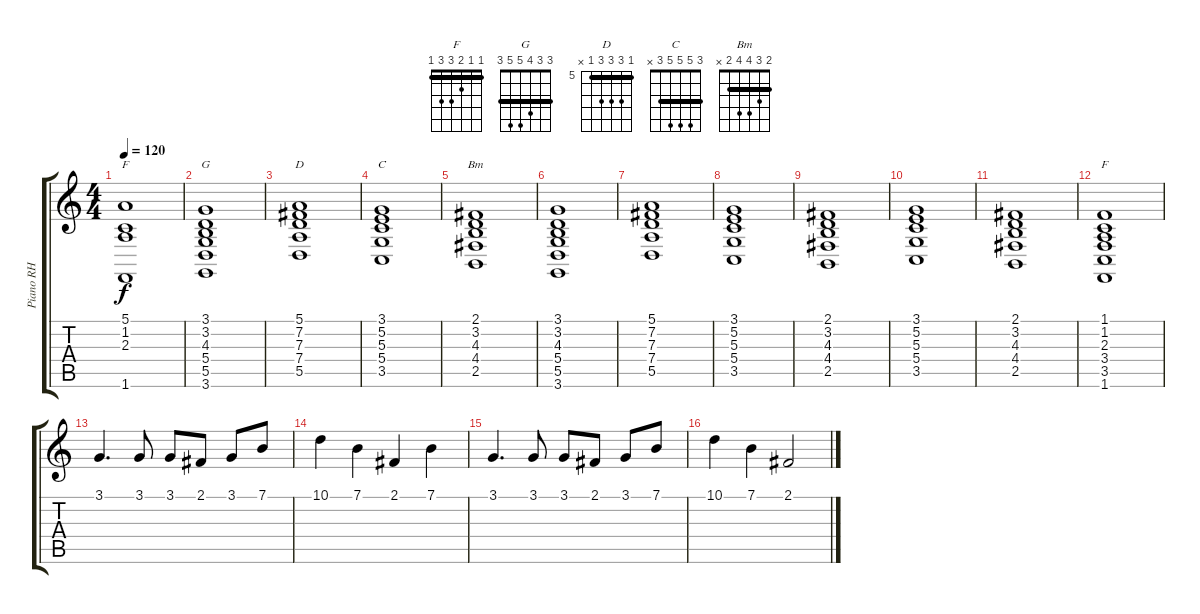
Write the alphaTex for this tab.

\track ("Piano RH" "Piano RH") {instrument acousticgrandpiano}
\staff {score tabs}
\tuning (E4 B3 G3 D3 A2 E2) {hide}
\chord ("F" 5 1 2 x x 1) {barre 1}
\chord ("G" 3 3 4 5 5 3) {barre 3}
\chord ("D" 5 7 7 7 5 x) {firstfret 5 barre 5}
\chord ("C" 3 5 5 5 3 x) {barre 3}
\chord ("Bm" 2 3 4 4 2 x) {barre 2}
\chord ("F" 1 1 2 3 3 1) {barre 1}
\ts (4 4)
\tempo 120
\clef g2
\ks c
(5.1 1.2 2.3 1.6).1{ch "F" dy f} |
(3.1 3.2 4.3 5.4 5.5 3.6).1{ch "G"} |
(5.1 7.2 7.3 7.4 5.5).1{ch "D"} |
(3.1 5.2 5.3 5.4 3.5).1{ch "C"} |
(2.1 3.2 4.3 4.4 2.5).1{ch "Bm"} |
(3.1 3.2 4.3 5.4 5.5 3.6).1 |
(5.1 7.2 7.3 7.4 5.5).1 |
(3.1 5.2 5.3 5.4 3.5).1 |
(2.1 3.2 4.3 4.4 2.5).1 |
(3.1 5.2 5.3 5.4 3.5).1 |
(2.1 3.2 4.3 4.4 2.5).1 |
(1.1 1.2 2.3 3.4 3.5 1.6).1{ch "F"} |
3.1.4{d} 3.1.8 3.1.8 2.1.8 3.1.8 7.1.8 |
10.1.4 7.1.4 2.1.4 7.1.4 |
3.1.4{d} 3.1.8 3.1.8 2.1.8 3.1.8 7.1.8 |
10.1.4 7.1.4 2.1.2
